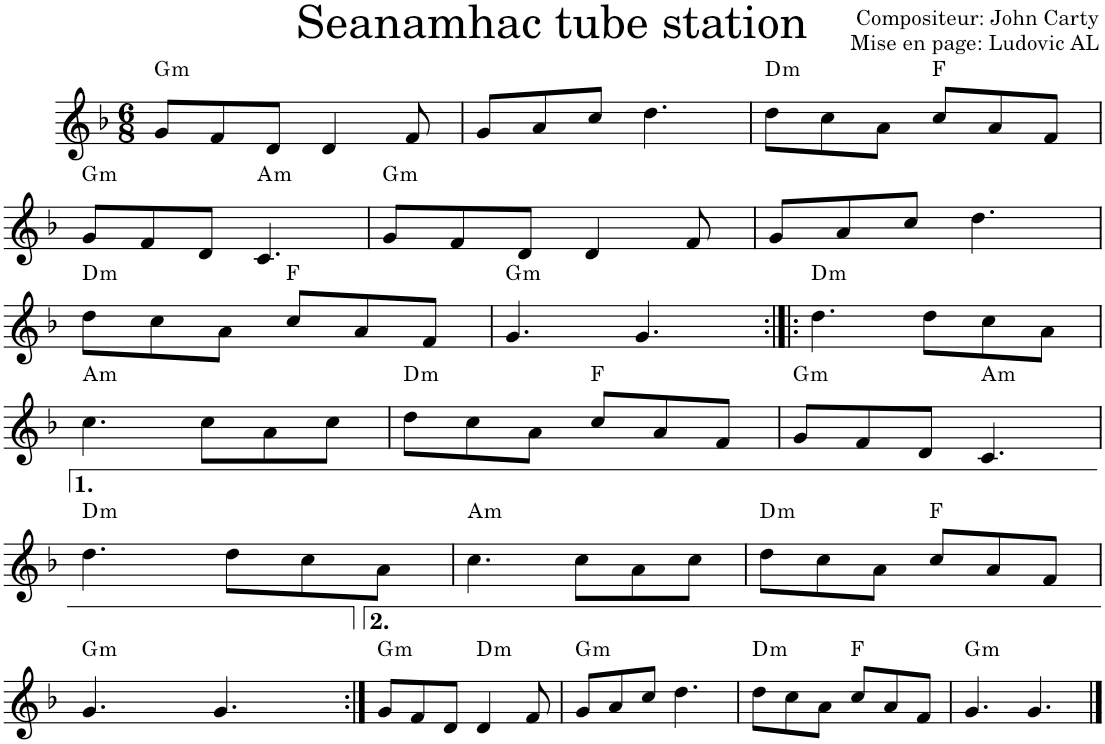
**kern	**harte
*part1	*part1
*staff1	*
*I"Violon	*
*I'Vln.	*
*clefG2	*
*k[b-]	*
*M6/8	*
=1	=1
!	!LO:H:kt=m
8g/L	G:min
8f/	.
8d/J	.
4d/	.
8f/	.
=2	=2
8g/L	.
8a/	.
8cc/J	.
4.dd\	.
=3	=3
!	!LO:H:kt=m
8dd\L	D:min
8cc\	.
8a\J	.
8cc/L	F:maj
8a/	.
8f/J	.
!!LO:LB:g=z
=4	=4
!	!LO:H:kt=m
8g/L	G:min
8f/	.
8d/J	.
!	!LO:H:kt=m
4.c/	A:min
=5	=5
!	!LO:H:kt=m
8g/L	G:min
8f/	.
8d/J	.
4d/	.
8f/	.
=6	=6
8g/L	.
8a/	.
8cc/J	.
4.dd\	.
!!LO:LB:g=z
=7	=7
!	!LO:H:kt=m
8dd\L	D:min
8cc\	.
8a\J	.
8cc/L	F:maj
8a/	.
8f/J	.
=8	=8
!	!LO:H:kt=m
4.g/	G:min
4.g/	.
=9:|!|:	=9:|!|:
!	!LO:H:kt=m
4.dd\	D:min
8dd\L	.
8cc\	.
8a\J	.
!!LO:LB:g=z
=10	=10
!	!LO:H:kt=m
4.cc\	A:min
8cc\L	.
8a\	.
8cc\J	.
=11	=11
!	!LO:H:kt=m
8dd\L	D:min
8cc\	.
8a\J	.
8cc/L	F:maj
8a/	.
8f/J	.
=12	=12
!	!LO:H:kt=m
8g/L	G:min
8f/	.
8d/J	.
!	!LO:H:kt=m
4.c/	A:min
!!LO:LB:g=z
=13	=13
!	!LO:H:kt=m
4.dd\	D:min
8dd\L	.
8cc\	.
8a\J	.
=14	=14
!	!LO:H:kt=m
4.cc\	A:min
8cc\L	.
8a\	.
8cc\J	.
=15	=15
!	!LO:H:kt=m
8dd\L	D:min
8cc\	.
8a\J	.
8cc/L	F:maj
8a/	.
8f/J	.
!!LO:LB:g=z
=16	=16
!	!LO:H:kt=m
4.g/	G:min
4.g/	.
=17:|!	=17:|!
!	!LO:H:kt=m
8g/L	G:min
8f/	.
8d/J	.
!	!LO:H:kt=m
4d/	D:min
8f/	.
=18	=18
!	!LO:H:kt=m
8g/L	G:min
8a/	.
8cc/J	.
4.dd\	.
=19	=19
!	!LO:H:kt=m
8dd\L	D:min
8cc\	.
8a\J	.
8cc/L	F:maj
8a/	.
8f/J	.
=20	=20
!	!LO:H:kt=m
4.g/	G:min
4.g/	.
==	==
*-	*-
